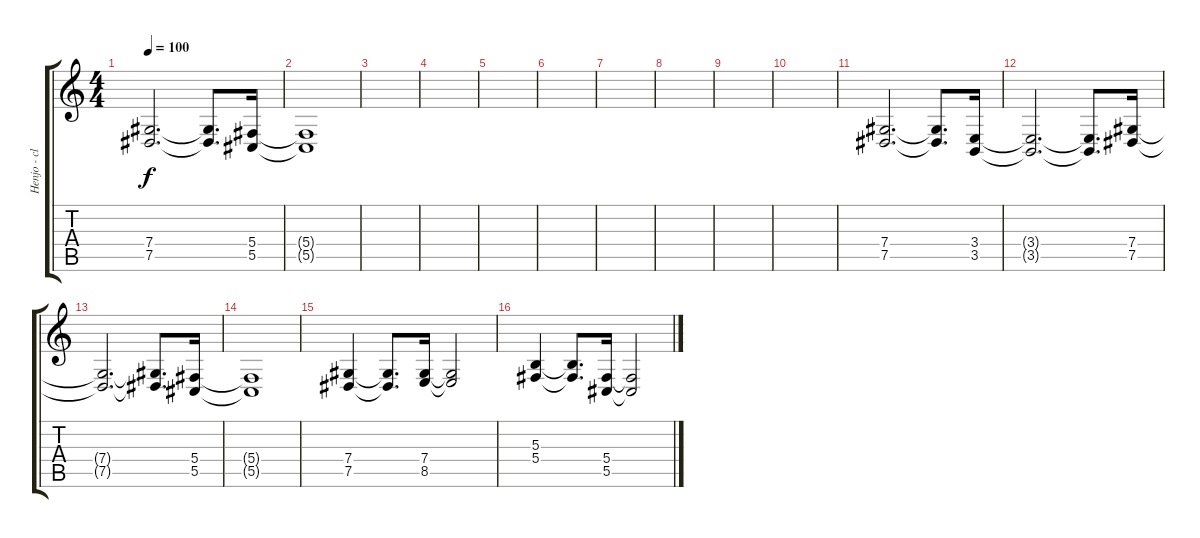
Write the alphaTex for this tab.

\track ("Henjo - claviers" "Henjo - cl") {instrument synthbrass2}
\staff {score tabs}
\tuning (Eb4 Bb3 Gb3 Db3 Ab2 Eb2) {hide}
\ts (4 4)
\tempo 100
\clef g2
\ks c
(7.4{t} 7.5{t}).2{d dy f} (7.4{t} 7.5{t}).8{d} (5.4 5.5).16 |
(5.4{t} 5.5{t}).1 |
|
|
|
|
|
|
|
|
(7.4 7.5).2{d} (7.4{t} 7.5{t}).8{d} (3.4 3.5).16 |
(3.4{t} 3.5{t}).2{d} (3.4{t} 3.5{t}).8{d} (7.4 7.5).16 |
(7.4{t} 7.5{t}).2{d} (7.4{t} 7.5{t}).8{d} (5.4 5.5).16 |
(5.4{t} 5.5{t}).1 |
(7.4 7.5).4 (7.4{t} 7.5{t}).8{d} (7.4 8.5).16 (7.4{t} 8.5{t}).2 |
(5.3 5.4).4 (5.3{t} 5.4{t}).8{d} (5.4 5.5).16 (5.4{t} 5.5{t}).2
